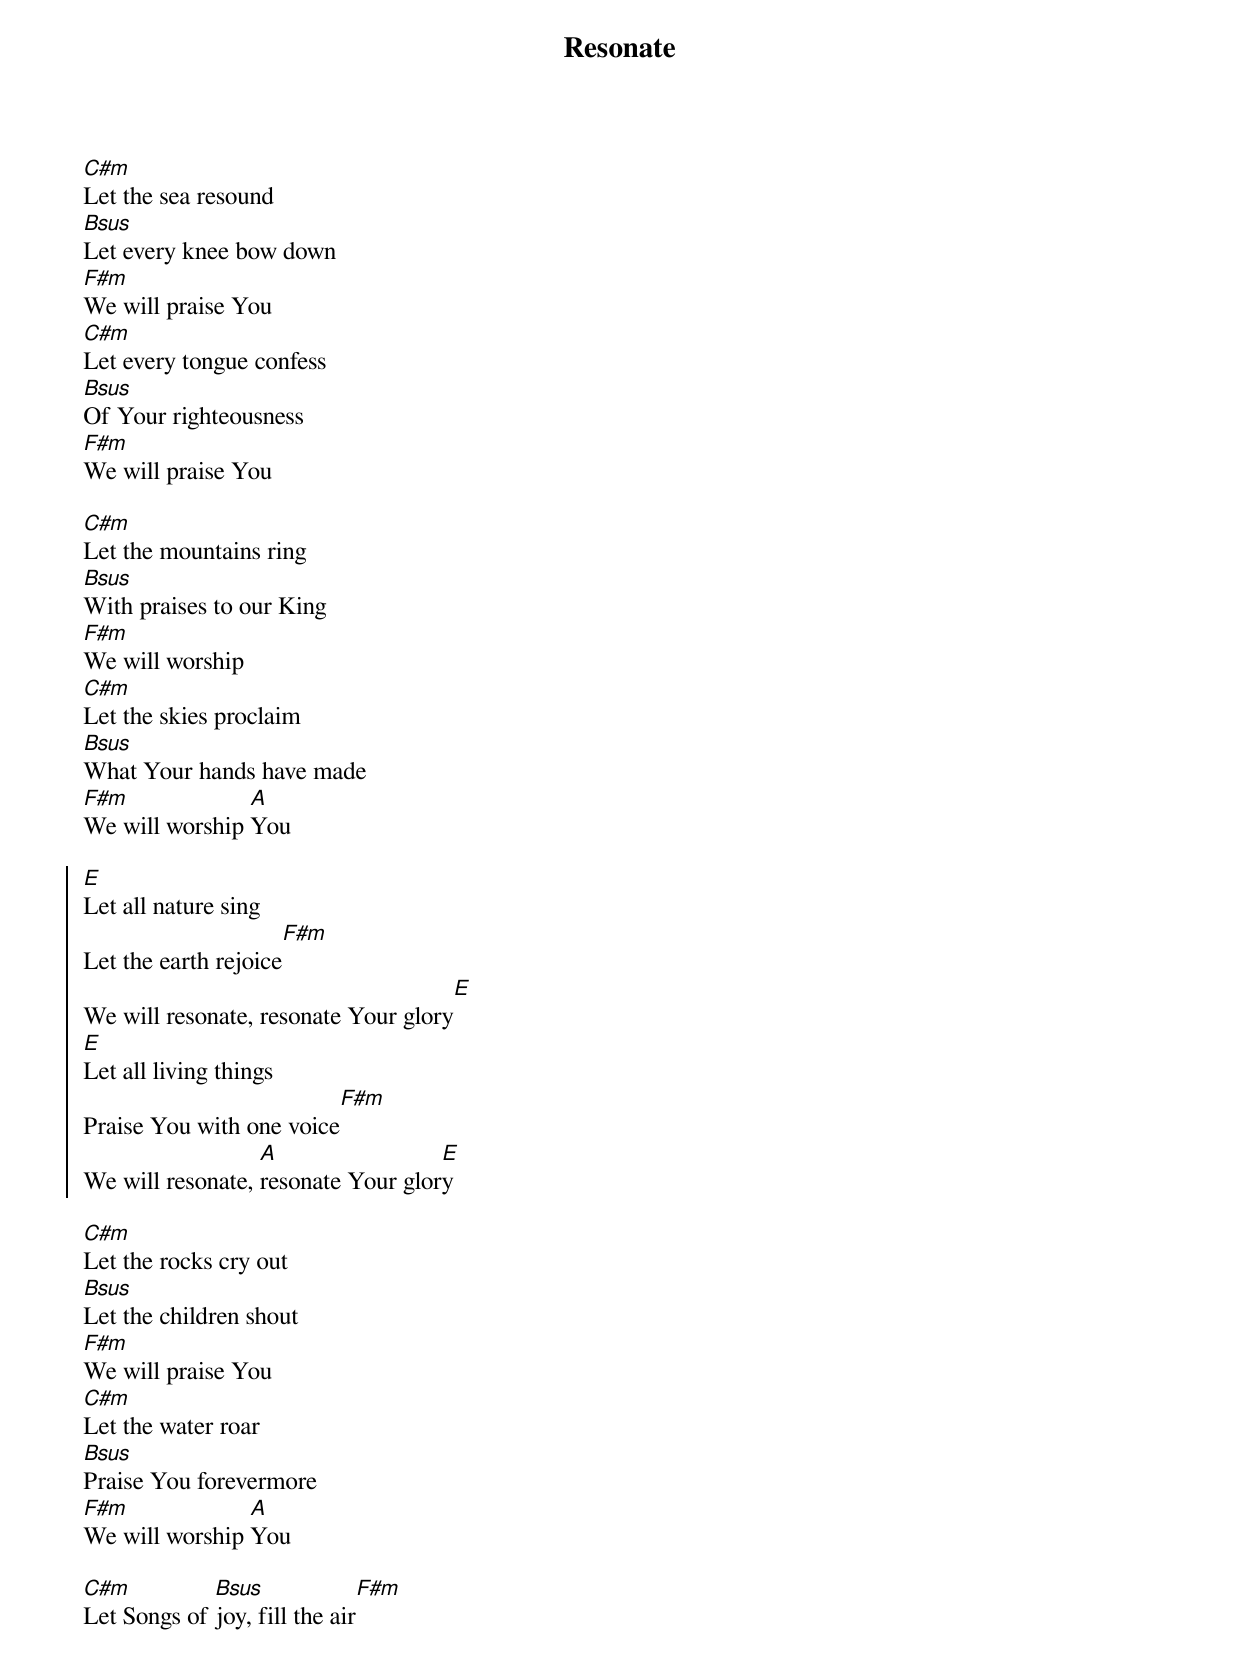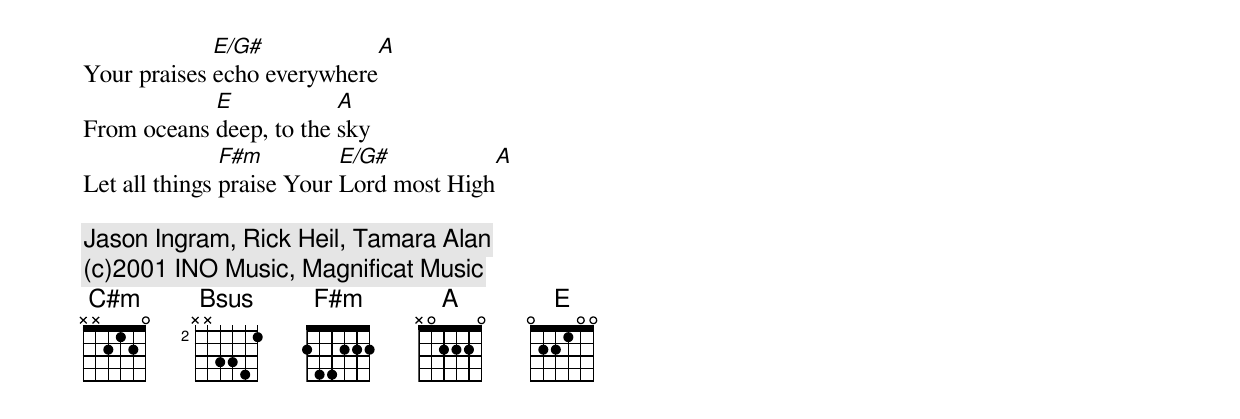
{title:Resonate}
[C#m]Let the sea resound
[Bsus]Let every knee bow down
[F#m]We will praise You
[C#m]Let every tongue confess
[Bsus]Of Your righteousness
[F#m]We will praise You

[C#m]Let the mountains ring
[Bsus]With praises to our King
[F#m]We will worship
[C#m]Let the skies proclaim
[Bsus]What Your hands have made
[F#m]We will worship [A]You

{soc}
[E]Let all nature sing
Let the earth rejoice[F#m]
We will resonate, resonate Your glory[E]
[E]Let all living things
Praise You with one voice[F#m]
We will resonate, [A]resonate Your glor[E]y
{eoc}

[C#m]Let the rocks cry out
[Bsus]Let the children shout
[F#m]We will praise You
[C#m]Let the water roar
[Bsus]Praise You forevermore
[F#m]We will worship [A]You

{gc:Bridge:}
[C#m]Let Songs of [Bsus]joy, fill the air[F#m]
Your praises [E/G#]echo everywhere[A]
From oceans [E]deep, to the [A]sky
Let all things [F#m]praise Your [E/G#]Lord most High[A]

{c:Jason Ingram, Rick Heil, Tamara Alan}
{c:(c)2001 INO Music, Magnificat Music}
